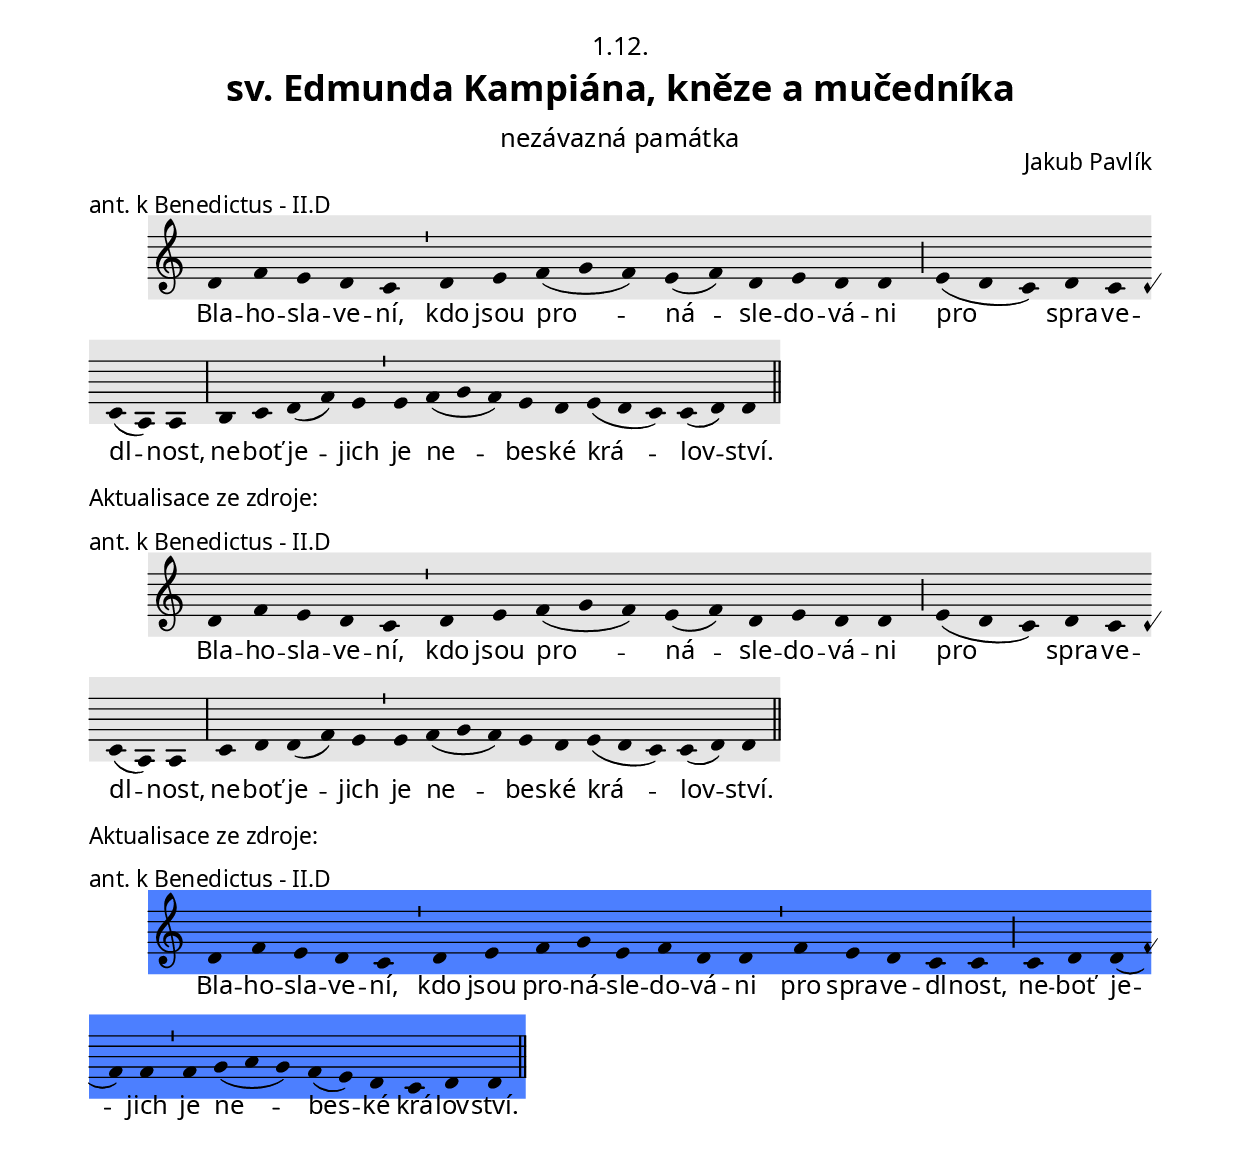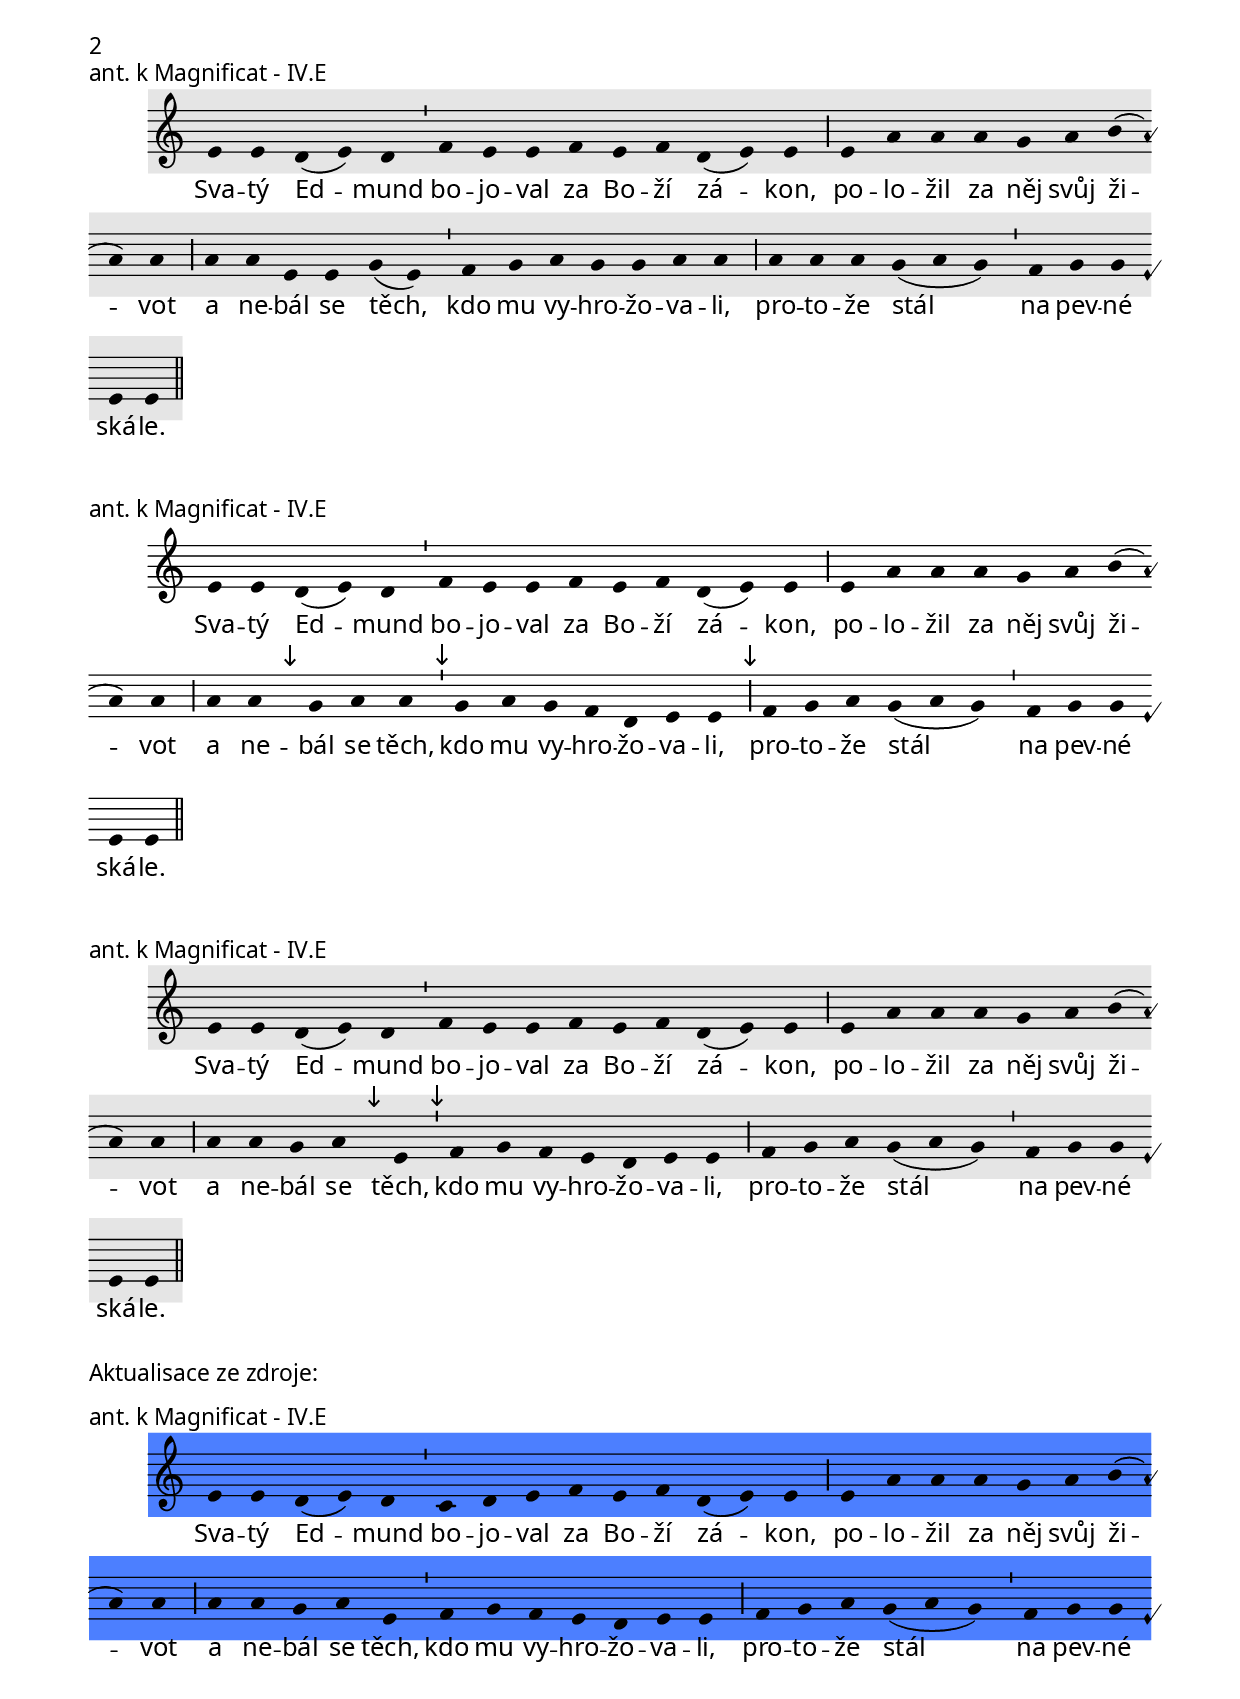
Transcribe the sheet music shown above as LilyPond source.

\version "2.17.5"

\include "../spolecne.ly"

\header {
  title = \markup\titleSvatek
            "sv. Edmunda Kampiána, kněze a mučedníka"
            "nezávazná památka"
            1.12.
  composer = "Jakub Pavlík"
}

\score {
  \relative c' {
    \zvyraznovacSedy
    \choralniRezim
    d4 f e d c \barMin d e f(  g f) e( f) d e d d \barMaior
    e( d c) d c c( a) a \barMax
    b c d( f) e \barMin e f( g f) e d e( d c) c( d) d \barFinalis
  }
  \addlyrics {
    Bla -- ho -- sla -- ve -- ní,
    kdo jsou pro -- ná -- sle -- do -- vá -- ni
    pro spra -- ve -- dl -- nost,
    ne -- boť je -- jich je ne -- bes -- ké krá -- lov -- ství.
  }
  \header {
    quid = "ant. k Benedictus"
    modus = "II"
    differentia = "D"
    psalmus = ""
    fial = "commune/commune_vicemucedniku.ly#rch-aben"
    id = "aben"
    piece = \markup {\sestavTitulekBezZalmu}
  }
}

\markup\aktualisace

\score {
  \relative c' {
    \zvyraznovacSedy
    \choralniRezim
    d4 f e d c \barMin d e f(  g f) e( f) d e d d \barMaior
    e( d c) d c c( a) a \barMax
    c d d( f) e \barMin e f( g f) e d e( d c) c( d) d \barFinalis
  }
  \addlyrics {
    Bla -- ho -- sla -- ve -- ní,
    kdo jsou pro -- ná -- sle -- do -- vá -- ni
    pro spra -- ve -- dl -- nost,
    ne -- boť je -- jich je ne -- bes -- ké krá -- lov -- ství.
  }
  \header {
    quid = "ant. k Benedictus"
    modus = "II"
    differentia = "D"
    psalmus = ""
    fial = "commune/commune_vicemucedniku.ly#rch-aben"
    id = "aben"
    piece = \markup {\sestavTitulekBezZalmu}
  }
}

\markup\aktualisace

\score {
  \relative c' {
    \zvyraznovacModry
    \choralniRezim
    d4 f e d c \barMin d e f g e f d d \barMin
    f e d c c \barMaior
    c d d( f) f \barMin f g( a g) f( e) d c d d \barFinalis
  }
  \addlyrics {
    Bla -- ho -- sla -- ve -- ní,
    kdo jsou pro -- ná -- sle -- do -- vá -- ni
    pro spra -- ve -- dl -- nost,
    ne -- boť je -- jich je ne -- bes -- ké krá -- lov -- ství.
  }
  \header {
    quid = "ant. k Benedictus"
    modus = "II"
    differentia = "D"
    psalmus = ""
    fial = "commune/commune_vicemucedniku.ly#rch-aben"
    id = "aben"
    piece = \markup {\sestavTitulekBezZalmu}
  }
}

\pageBreak

\score {
  \relative c' {
    \zvyraznovacSedy
    \choralniRezim
    e4 e d( e) d \barMin f e e f e f d( e) e \barMaior
    e a a a g a b( a) a \barMaior
    a a e e g( e) \barMin f g a g g a a \barMaior
    a a a g( a g) \barMin f g g e e \barFinalis
  }
  \addlyrics {
    Sva -- tý Ed -- mund bo -- jo -- val za Bo -- ží zá -- kon,
    po -- lo -- žil za něj svůj ži -- vot
    a ne -- bál se těch, kdo mu vy -- hro -- žo -- va -- li,
    pro -- to -- že stál na pev -- né ská -- le.
  }
  \header {
    quid = "ant. k Magnificat"
    modus = "IV"
    differentia = "E"
    psalmus = ""
    id = "amag"
    piece = \markup {\sestavTitulekBezZalmu}
  }
}

\score {
  \relative c' {
    \choralniRezim
    e4 e d( e) d \barMin f e e f e f d( e) e \barMaior
    e a a a g a b( a) a \barMaior
    a a \mark\sipka g a a \barMin \mark\sipka g a g f d e e \barMaior
    \mark\sipka f g a g( a g) \barMin f g g e e \barFinalis
  }
  \addlyrics {
    Sva -- tý Ed -- mund bo -- jo -- val za Bo -- ží zá -- kon,
    po -- lo -- žil za něj svůj ži -- vot
    a ne -- bál se těch, kdo mu vy -- hro -- žo -- va -- li,
    pro -- to -- že stál na pev -- né ská -- le.
  }
  \header {
    quid = "ant. k Magnificat"
    modus = "IV"
    differentia = "E"
    psalmus = ""
    id = "amag"
    piece = \markup {\sestavTitulekBezZalmu}
  }
}

\score {
  \relative c' {
    \zvyraznovacSedy
    \choralniRezim
    e4 e d( e) d \barMin f e e f e f d( e) e \barMaior
    e a a a g a b( a) a \barMaior
    a a g a \mark\sipka e \barMin \mark\sipka f g f e d e e \barMaior
    f g a g( a g) \barMin f g g e e \barFinalis
  }
  \addlyrics {
    Sva -- tý Ed -- mund bo -- jo -- val za Bo -- ží zá -- kon,
    po -- lo -- žil za něj svůj ži -- vot
    a ne -- bál se těch, kdo mu vy -- hro -- žo -- va -- li,
    pro -- to -- že stál na pev -- né ská -- le.
  }
  \header {
    quid = "ant. k Magnificat"
    modus = "IV"
    differentia = "E"
    psalmus = ""
    id = "amag"
    piece = \markup {\sestavTitulekBezZalmu}
  }
}

\markup\aktualisace

\score {
  \relative c' {
    \zvyraznovacModry
    \choralniRezim
    e4 e d( e) d \barMin c d e f e f d( e) e \barMaior
    e a a a g a b( a) a \barMaior
    a a g a e \barMin f g f e d e e \barMaior
    f g a g( a g) \barMin f g g e e \barFinalis
  }
  \addlyrics {
    Sva -- tý Ed -- mund bo -- jo -- val za Bo -- ží zá -- kon,
    po -- lo -- žil za něj svůj ži -- vot
    a ne -- bál se těch, kdo mu vy -- hro -- žo -- va -- li,
    pro -- to -- že stál na pev -- né ská -- le.
  }
  \header {
    quid = "ant. k Magnificat"
    modus = "IV"
    differentia = "E"
    psalmus = ""
    fial = "commune/commune_jedenmucednik.ly#1ne-amag1?zacatek=2&konec=47"
    id = "amag"
    piece = \markup {\sestavTitulekBezZalmu}
  }
}
